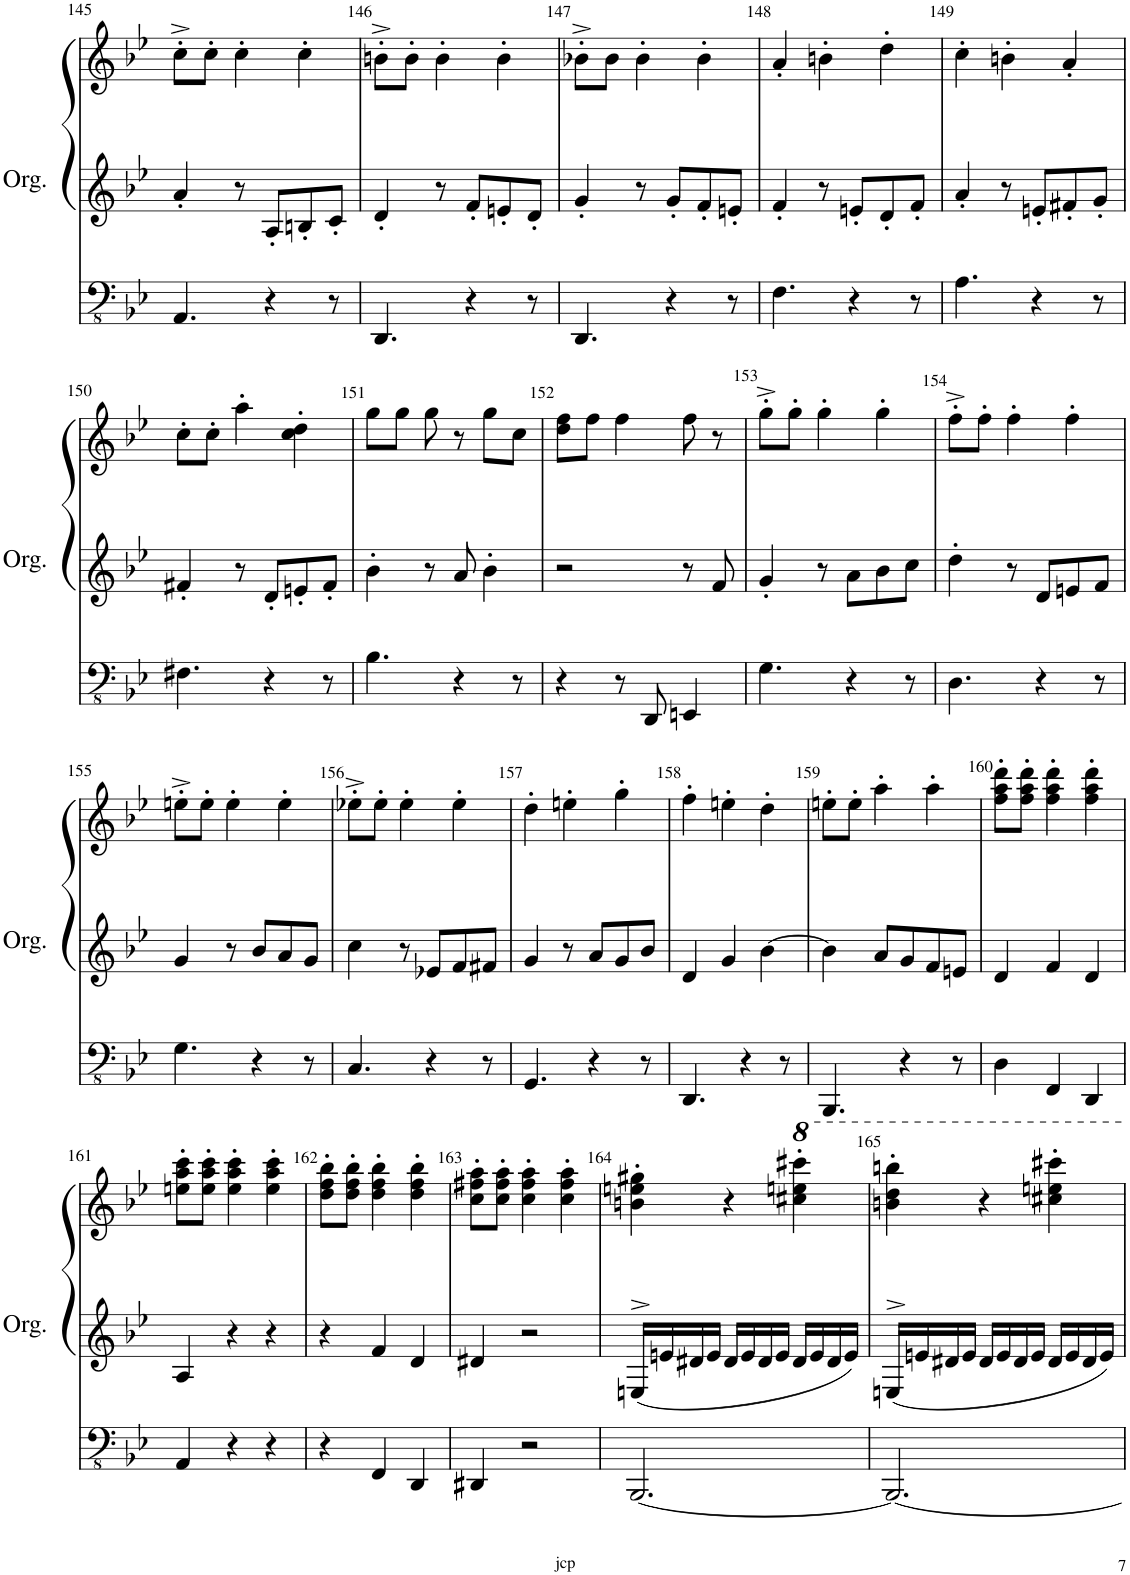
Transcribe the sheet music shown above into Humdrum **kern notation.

**kern	**kern	**kern
*part1	*part1	*part1
*staff3	*staff2	*staff1
*I"Orgue à tuyaux	*	*
*I'Org.	*	*
!!LO:PB:g=z
*clefFv4	*clefF4	*clefG2
*k[b-e-]	*k[b-e-]	*k[b-e-]
*M3/4	*M3/4	*M3/4
=145	=145	=145
4.AAA/	4a'/	8cc'^\L
.	.	8cc'\J
.	8r	4cc'\
4r	8A'/L	.
.	8Bn'/	4cc'\
8r	8c'/J	.
=146	=146	=146
4.DDD/	4d'/	8bn'^\L
.	.	8b'\J
.	8r	4b'\
4r	8f'/L	.
.	8en'/	4b'\
8r	8d'/J	.
=147	=147	=147
4.DDD/	4g'/	8b-X'^\L
.	.	8b-\J
.	8r	4b-'\
4r	8g'/L	.
.	8f'/	4b-'\
8r	8en'/J	.
=148	=148	=148
4.FF\	4f'/	4a'/
.	8r	4bn'\
4r	8en'/L	.
.	8d'/	4dd'\
8r	8f'/J	.
=149	=149	=149
4.AA\	4a'/	4cc'\
.	8r	4bn'\
4r	8en'/L	.
.	8f#X'/	4a'/
8r	8g'/J	.
!!LO:LB:g=z
=150	=150	=150
4.FF#X\	4f#X'/	8cc'\L
.	.	8cc'\J
.	8r	4aa'\
4r	8d'/L	.
.	8en'/	4cc\' 4dd\'
8r	8f#'/J	.
=151	=151	=151
4.BB-\	4b-'\	8gg\L
.	.	8gg\J
.	8r	8gg\
4r	8a/	8r
.	4b-'\	8gg\L
8r	.	8cc\J
=152	=152	=152
4r	2r	8dd\ 8ff\L
.	.	8ff\J
8r	.	4ff\
8DDD/	.	.
4EEEn/	8r	8ff\
.	8f/	8r
=153	=153	=153
4.GG\	4g'/	8gg'^\L
.	.	8gg'\J
.	8r	4gg'\
4r	8a\L	.
.	8b-\	4gg'\
8r	8cc\J	.
=154	=154	=154
4.DD\	4dd'\	8ff'^\L
.	.	8ff'\J
.	8r	4ff'\
4r	8d/L	.
.	8en/	4ff'\
8r	8f/J	.
!!LO:LB:g=z
=155	=155	=155
4.GG\	4g/	8een'^\L
.	.	8ee'\J
.	8r	4ee'\
4r	8b-/L	.
.	8a/	4ee'\
8r	8g/J	.
=156	=156	=156
4.CC/	4cc\	8ee-X'^\L
.	.	8ee-'\J
.	8r	4ee-'\
4r	8e-X/L	.
.	8f/	4ee-'\
8r	8f#X/J	.
=157	=157	=157
4.GGG/	4g/	4dd'\
.	8r	4een'\
4r	8a/L	.
.	8g/	4gg'\
8r	8b-/J	.
=158	=158	=158
4.DDD/	4d/	4ff'\
.	4g/	4een'\
4r	.	.
.	[4b-\	4dd'\
8r	.	.
=159	=159	=159
4.BBBB-/	4b-\]	8een'\L
.	.	8ee'\J
.	8a/L	4aa'\
4r	8g/	.
.	8f/	4aa'\
8r	8en/J	.
=160	=160	=160
4DD\	4d/	8ff\' 8aa\' 8ddd\'L
.	.	8ff\' 8aa\' 8ddd\'J
4FFF/	4f/	4ff\' 4aa\' 4ddd\'
4DDD/	4d/	4ff\' 4aa\' 4ddd\'
!!LO:LB:g=z
=161	=161	=161
4AAA/	4A/	8een\' 8aa\' 8ccc\'L
.	.	8ee\' 8aa\' 8ccc\'J
4r	4r	4ee\' 4aa\' 4ccc\'
4r	4r	4ee\' 4aa\' 4ccc\'
=162	=162	=162
4r	4r	8dd\' 8ff\' 8bb-\'L
.	.	8dd\' 8ff\' 8bb-\'J
4FFF/	4f/	4dd\' 4ff\' 4bb-\'
4DDD/	4d/	4dd\' 4ff\' 4bb-\'
=163	=163	=163
4DDD#X/	4d#X/	8cc\' 8ff#X\' 8aa\'L
.	.	8cc\' 8ff#\' 8aa\'J
2r	2r	4cc\' 4ff#\' 4aa\'
.	.	4cc\' 4ff#\' 4aa\'
=164	=164	=164
[2.BBBB-/	16En^>/LL	4bn\' 4een\' 4gg#X\'
.	16en/	.
.	16d#X/	.
.	16e/JJ	.
.	16d#/LL	4r
.	16e/	.
.	16d#/	.
.	16e/JJ	.
.	16d#/LL	4ccc#X\' 4eeen\' 4cccc#X\'
.	16e/	.
.	16d#/	.
.	16e/JJ	.
=165	=165	=165
2.BBBB-/_	16En^>/LL	4bbn\' 4ddd\' 4bbbn\'
.	16en/	.
.	16d#X/	.
.	16e/JJ	.
.	16d#/LL	4r
.	16e/	.
.	16d#/	.
.	16e/JJ	.
.	16d#/LL	4ccc#X\' 4eeen\' 4cccc#X\'
.	16e/	.
.	16d#/	.
.	16e/JJ	.
=	=	=
*-	*-	*-
